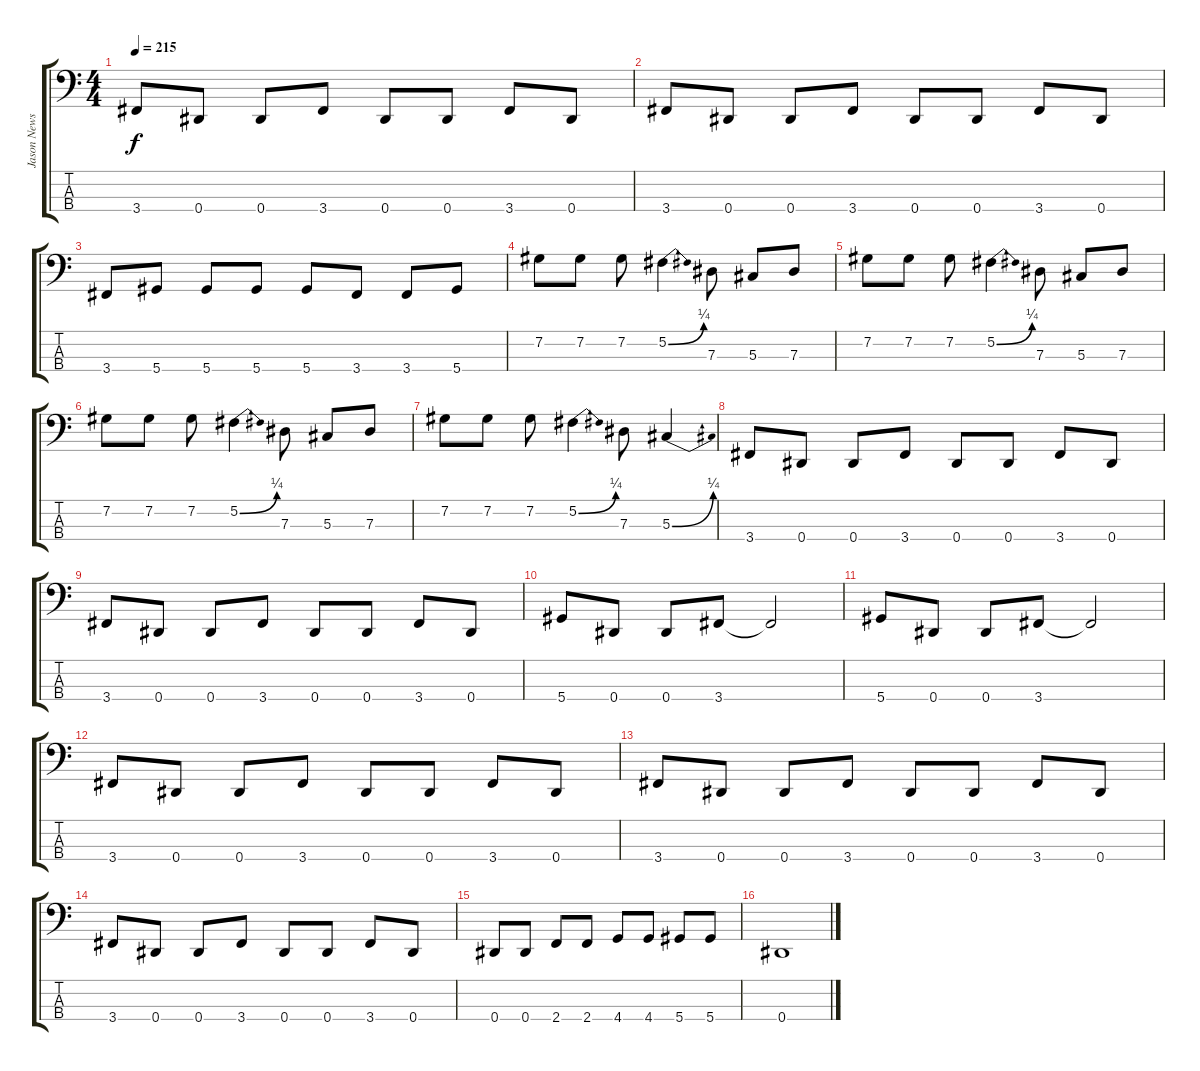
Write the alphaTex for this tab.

\track ("Jason Newsted" "Jason News") {instrument electricbasspick}
\staff {score tabs}
\tuning (Gb2 Db2 Ab1 Eb1) {hide}
\ts (4 4)
\tempo 215
\clef f4
\ks c
3.4.8{dy f} 0.4.8 0.4.8 3.4.8 0.4.8 0.4.8 3.4.8 0.4.8 |
3.4.8 0.4.8 0.4.8 3.4.8 0.4.8 0.4.8 3.4.8 0.4.8 |
3.4.8 5.4.8 5.4.8 5.4.8 5.4.8 3.4.8 3.4.8 5.4.8 |
7.2.8 7.2.8 7.2.8 5.2{be (bend 0 0 60 1)}.4 7.3.8 5.3.8 7.3.8 |
7.2.8 7.2.8 7.2.8 5.2{be (bend 0 0 60 1)}.4 7.3.8 5.3.8 7.3.8 |
7.2.8 7.2.8 7.2.8 5.2{be (bend 0 0 60 1)}.4 7.3.8 5.3.8 7.3.8 |
7.2.8 7.2.8 7.2.8 5.2{be (bend 0 0 60 1)}.4 7.3.8 5.3{be (bend 0 0 60 1)}.4 |
3.4.8 0.4.8 0.4.8 3.4.8 0.4.8 0.4.8 3.4.8 0.4.8 |
3.4.8 0.4.8 0.4.8 3.4.8 0.4.8 0.4.8 3.4.8 0.4.8 |
5.4.8 0.4.8 0.4.8 3.4.8 3.4{t}.2 |
5.4.8 0.4.8 0.4.8 3.4.8 3.4{t}.2 |
3.4.8 0.4.8 0.4.8 3.4.8 0.4.8 0.4.8 3.4.8 0.4.8 |
3.4.8 0.4.8 0.4.8 3.4.8 0.4.8 0.4.8 3.4.8 0.4.8 |
3.4.8 0.4.8 0.4.8 3.4.8 0.4.8 0.4.8 3.4.8 0.4.8 |
0.4.8 0.4.8 2.4.8 2.4.8 4.4.8 4.4.8 5.4.8 5.4.8 |
0.4.1
